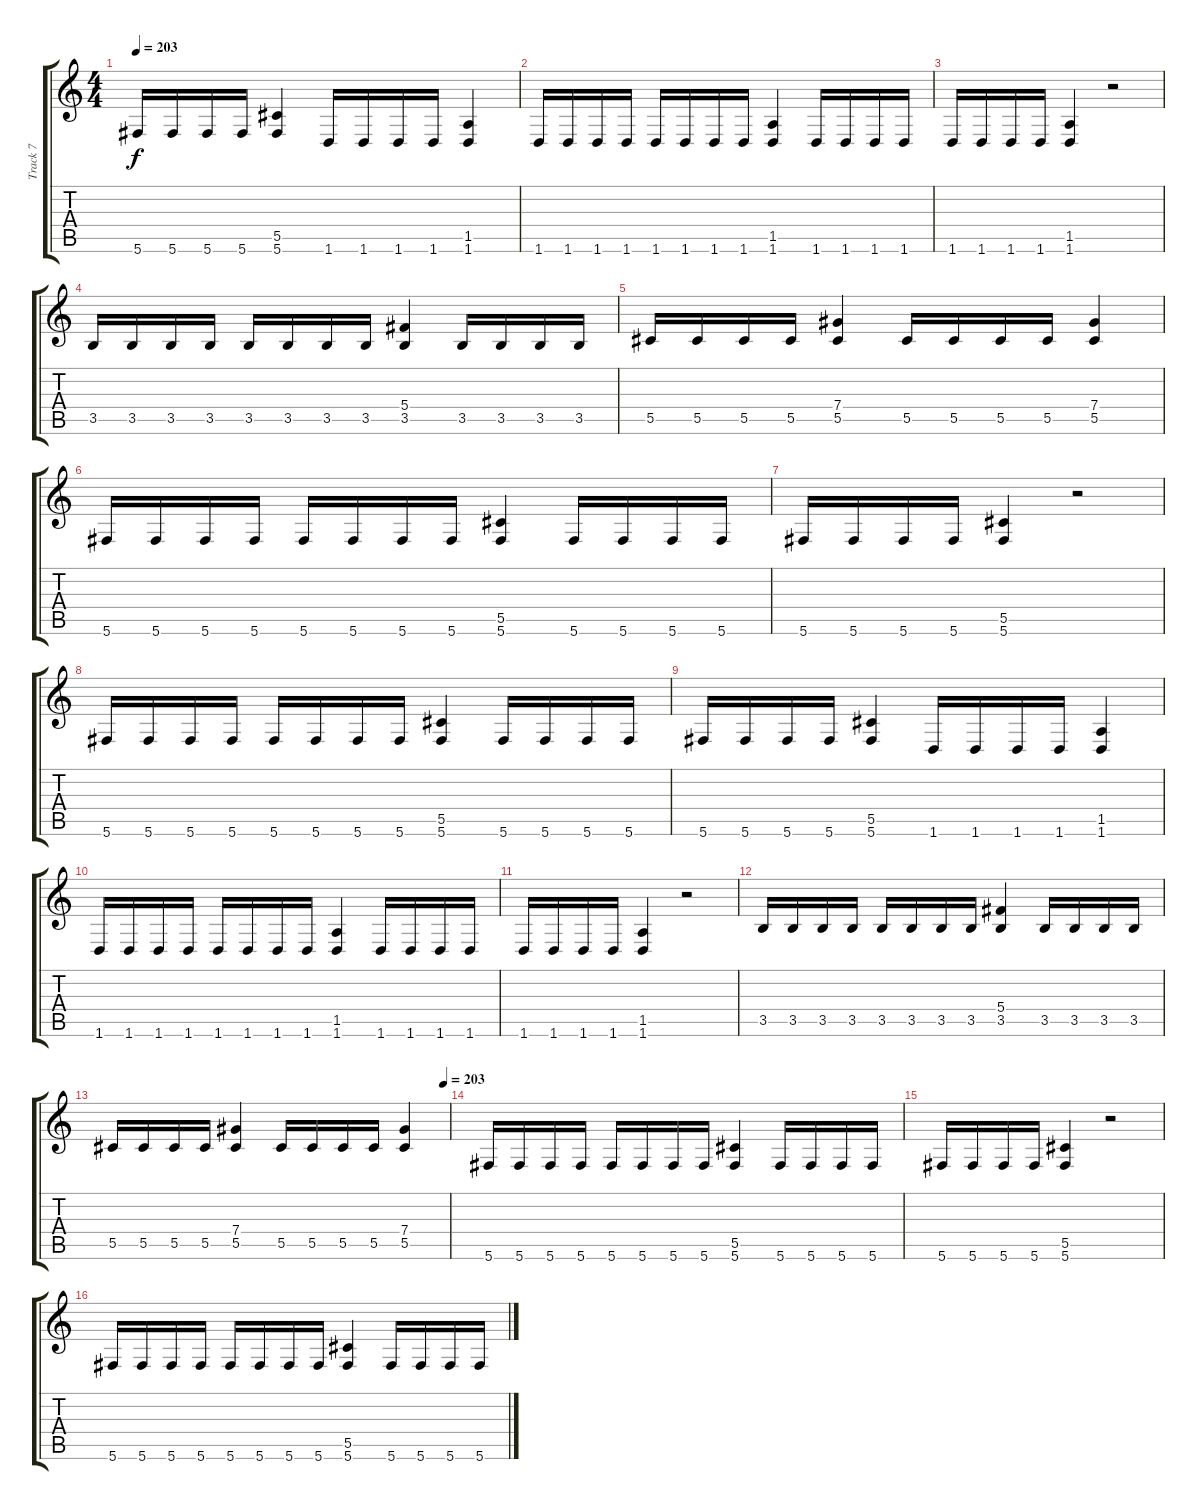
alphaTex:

\track ("Track 7" "Track 7") {instrument distortionguitar}
\staff {score tabs}
\tuning (Eb4 Bb3 Gb3 Db3 Ab2 Db2) {hide}
\ts (4 4)
\tempo 203
\clef g2
\ks c
5.6.16{dy f} 5.6.16 5.6.16 5.6.16 (5.5 5.6).4 1.6.16 1.6.16 1.6.16 1.6.16 (1.5 1.6).4 |
1.6.16 1.6.16 1.6.16 1.6.16 1.6.16 1.6.16 1.6.16 1.6.16 (1.5 1.6).4 1.6.16 1.6.16 1.6.16 1.6.16 |
1.6.16 1.6.16 1.6.16 1.6.16 (1.5 1.6).4 r.2 |
3.5.16 3.5.16 3.5.16 3.5.16 3.5.16 3.5.16 3.5.16 3.5.16 (5.4 3.5).4 3.5.16 3.5.16 3.5.16 3.5.16 |
5.5.16 5.5.16 5.5.16 5.5.16 (7.4 5.5).4 5.5.16 5.5.16 5.5.16 5.5.16 (7.4 5.5).4 |
5.6.16 5.6.16 5.6.16 5.6.16 5.6.16 5.6.16 5.6.16 5.6.16 (5.5 5.6).4 5.6.16 5.6.16 5.6.16 5.6.16 |
5.6.16 5.6.16 5.6.16 5.6.16 (5.5 5.6).4 r.2 |
5.6.16 5.6.16 5.6.16 5.6.16 5.6.16 5.6.16 5.6.16 5.6.16 (5.5 5.6).4 5.6.16 5.6.16 5.6.16 5.6.16 |
5.6.16 5.6.16 5.6.16 5.6.16 (5.5 5.6).4 1.6.16 1.6.16 1.6.16 1.6.16 (1.5 1.6).4 |
1.6.16 1.6.16 1.6.16 1.6.16 1.6.16 1.6.16 1.6.16 1.6.16 (1.5 1.6).4 1.6.16 1.6.16 1.6.16 1.6.16 |
1.6.16 1.6.16 1.6.16 1.6.16 (1.5 1.6).4 r.2 |
3.5.16 3.5.16 3.5.16 3.5.16 3.5.16 3.5.16 3.5.16 3.5.16 (5.4 3.5).4 3.5.16 3.5.16 3.5.16 3.5.16 |
\tempo (203 0.984375)
5.5.16 5.5.16 5.5.16 5.5.16 (7.4 5.5).4 5.5.16 5.5.16 5.5.16 5.5.16 (7.4 5.5).4 |
5.6.16 5.6.16 5.6.16 5.6.16 5.6.16 5.6.16 5.6.16 5.6.16 (5.5 5.6).4 5.6.16 5.6.16 5.6.16 5.6.16 |
5.6.16 5.6.16 5.6.16 5.6.16 (5.5 5.6).4 r.2 |
5.6.16 5.6.16 5.6.16 5.6.16 5.6.16 5.6.16 5.6.16 5.6.16 (5.5 5.6).4 5.6.16 5.6.16 5.6.16 5.6.16
